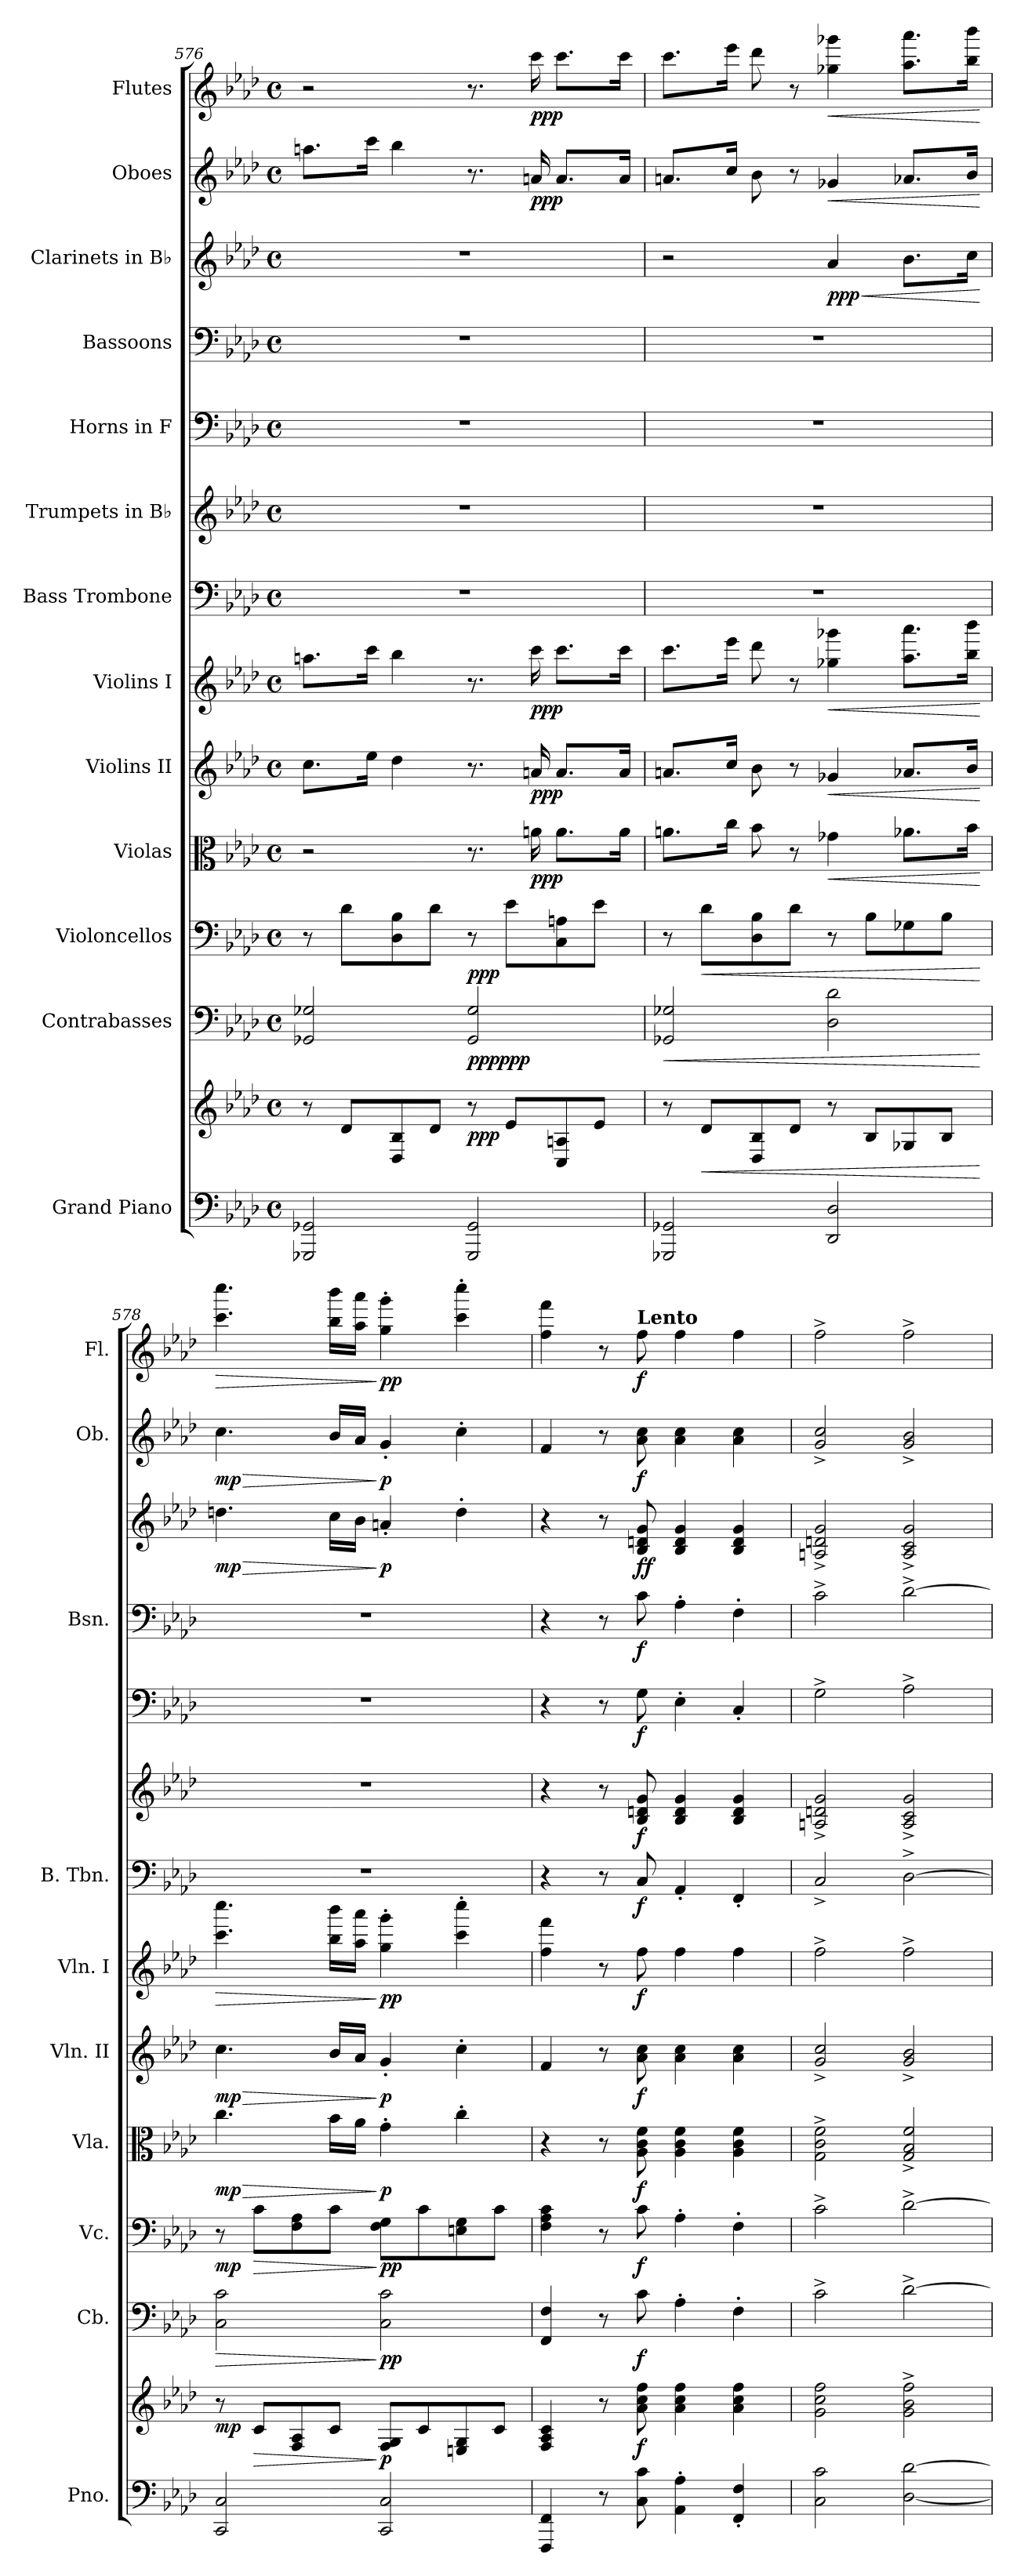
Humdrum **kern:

**kern	**kern	**dynam	**kern	**dynam	**kern	**dynam	**kern	**dynam	**kern	**dynam	**kern	**dynam	**kern	**dynam	**kern	**dynam	**kern	**dynam	**kern	**dynam	**kern	**dynam	**kern	**dynam	**kern	**dynam
*part13	*part13	*part13	*part12	*part12	*part11	*part11	*part10	*part10	*part9	*part9	*part8	*part8	*part7	*part7	*part6	*part6	*part5	*part5	*part4	*part4	*part3	*part3	*part2	*part2	*part1	*part1
*staff14	*staff13	*staff13/14	*staff12	*staff12	*staff11	*staff11	*staff10	*staff10	*staff9	*staff9	*staff8	*staff8	*staff7	*staff7	*staff6	*staff6	*staff5	*staff5	*staff4	*staff4	*staff3	*staff3	*staff2	*staff2	*staff1	*staff1
*I"Grand Piano	*	*	*I"Contrabasses	*	*I"Violoncellos	*	*I"Violas	*	*I"Violins II	*	*I"Violins I	*	*I"Bass Trombone	*	*I"Trumpets in B♭	*	*I"Horns in F	*	*I"Bassoons	*	*I"Clarinets in B♭	*	*I"Oboes	*	*I"Flutes	*
*I'Pno.	*	*	*I'Cb.	*	*I'Vc.	*	*I'Vla.	*	*I'Vln. II	*	*I'Vln. I	*	*I'B. Tbn.	*	*	*	*	*	*I'Bsn.	*	*	*	*I'Ob.	*	*I'Fl.	*
!!LO:PB:g=z
*clefF4	*clefG2	*	*clefF4	*	*clefF4	*	*clefC3	*	*clefG2	*	*clefG2	*	*clefF4	*	*clefG2	*	*clefF4	*	*clefF4	*	*clefG2	*	*clefG2	*	*clefG2	*
*	*	*	*ITrd7c12	*	*	*	*	*	*	*	*	*	*	*	*ITrd1c2	*	*ITrd4c7	*	*	*	*ITrd1c2	*	*	*	*	*
*k[b-e-a-d-]	*k[b-e-a-d-]	*	*k[b-e-a-d-]	*	*k[b-e-a-d-]	*	*k[b-e-a-d-]	*	*k[b-e-a-d-]	*	*k[b-e-a-d-]	*	*k[b-e-a-d-]	*	*k[b-e-a-d-g-c-]	*	*k[b-e-a-d-g-]	*	*k[b-e-a-d-]	*	*k[b-e-a-d-g-c-]	*	*k[b-e-a-d-]	*	*k[b-e-a-d-]	*
*M4/4	*M4/4	*	*M4/4	*	*M4/4	*	*M4/4	*	*M4/4	*	*M4/4	*	*M4/4	*	*M4/4	*	*M4/4	*	*M4/4	*	*M4/4	*	*M4/4	*	*M4/4	*
*met(c)	*met(c)	*	*met(c)	*	*met(c)	*	*met(c)	*	*met(c)	*	*met(c)	*	*met(c)	*	*met(c)	*	*met(c)	*	*met(c)	*	*met(c)	*	*met(c)	*	*met(c)	*
=576	=576	=576	=576	=576	=576	=576	=576	=576	=576	=576	=576	=576	=576	=576	=576	=576	=576	=576	=576	=576	=576	=576	=576	=576	=576	=576
2GGG-X/ 2GG-X/	8r	.	2GGG-X/ 2GG-X/	.	8r	.	2r	.	8.cc\L	.	8.aan\L	.	1r	.	1r	.	1r	.	1r	.	1r	.	8.aan\L	.	2r	.
.	8d-/L	.	.	.	8d-\L	.	.	.	.	.	.	.	.	.	.	.	.	.	.	.	.	.	.	.	.	.
.	.	.	.	.	.	.	.	.	16ee-\Jk	.	16ccc\Jk	.	.	.	.	.	.	.	.	.	.	.	16ccc\Jk	.	.	.
.	8D-/ 8B-/	.	.	.	8D-\ 8B-\	.	.	.	4dd-\	.	4bb-\	.	.	.	.	.	.	.	.	.	.	.	4bb-\	.	.	.
.	8d-/J	.	.	.	8d-\J	.	.	.	.	.	.	.	.	.	.	.	.	.	.	.	.	.	.	.	.	.
!	!	!LO:DY:b	!	!LO:DY:b	!	!	!	!	!	!	!	!	!	!	!	!	!	!	!	!	!	!	!	!	!	!
!	!	!	!	!LO:DY:n=1:b	!	!LO:DY:b	!	!	!	!	!	!	!	!	!	!	!	!	!	!	!	!	!	!	!	!
2GGG-/ 2GG-/	8r	ppp	2GGG-/ 2GG-/	ppp ppp	8r	ppp	8.r	.	8.r	.	8.r	.	.	.	.	.	.	.	.	.	.	.	8.r	.	8.r	.
.	8e-/L	.	.	.	8e-\L	.	.	.	.	.	.	.	.	.	.	.	.	.	.	.	.	.	.	.	.	.
!	!	!	!	!	!	!	!	!LO:DY:b	!	!LO:DY:b	!	!LO:DY:b	!	!	!	!	!	!	!	!	!	!	!	!LO:DY:b	!	!LO:DY:b
.	.	.	.	.	.	.	16an\	ppp	16an/	ppp	16ccc\	ppp	.	.	.	.	.	.	.	.	.	.	16an/	ppp	16ccc\	ppp
.	8C/ 8An/	.	.	.	8C\ 8An\	.	8.a\L	.	8.a/L	.	8.ccc\L	.	.	.	.	.	.	.	.	.	.	.	8.a/L	.	8.ccc\L	.
.	8e-/J	.	.	.	8e-\J	.	.	.	.	.	.	.	.	.	.	.	.	.	.	.	.	.	.	.	.	.
.	.	.	.	.	.	.	16a\Jk	.	16a/Jk	.	16ccc\Jk	.	.	.	.	.	.	.	.	.	.	.	16a/Jk	.	16ccc\Jk	.
=577	=577	=577	=577	=577	=577	=577	=577	=577	=577	=577	=577	=577	=577	=577	=577	=577	=577	=577	=577	=577	=577	=577	=577	=577	=577	=577
!	!	!	!	!LO:HP:b	!	!	!	!	!	!	!	!	!	!	!	!	!	!	!	!	!	!	!	!	!	!
2GGG-X/ 2GG-X/	8r	.	2GGG-X/ 2GG-X/	<	8r	.	8.an\L	.	8.an/L	.	8.ccc\L	.	1r	.	1r	.	1r	.	1r	.	2r	.	8.an/L	.	8.ccc\L	.
!	!	!LO:HP:b	!	!	!	!LO:HP:b	!	!	!	!	!	!	!	!	!	!	!	!	!	!	!	!	!	!	!	!
.	8d-/L	<	.	.	8d-\L	<	.	.	.	.	.	.	.	.	.	.	.	.	.	.	.	.	.	.	.	.
.	.	.	.	.	.	.	16cc\Jk	.	16cc/Jk	.	16eee-\Jk	.	.	.	.	.	.	.	.	.	.	.	16cc/Jk	.	16eee-\Jk	.
.	8D-/ 8B-/	.	.	.	8D-\ 8B-\	.	8b-\	.	8b-\	.	8ddd-\	.	.	.	.	.	.	.	.	.	.	.	8b-\	.	8ddd-\	.
.	8d-/J	.	.	.	8d-\J	.	8r	.	8r	.	8r	.	.	.	.	.	.	.	.	.	.	.	8r	.	8r	.
!	!	!	!	!	!	!	!	!LO:HP:b	!	!LO:HP:b	!	!LO:HP:b	!	!	!	!	!	!	!	!	!	!LO:HP:b	!	!LO:HP:b	!	!LO:HP:b
!	!	!	!	!	!	!	!	!	!	!	!	!	!	!	!	!	!	!	!	!	!	!LO:DY:n=1:b	!	!	!	!
2DD-/ 2D-/	8r	.	2DD-\ 2D-\	.	8r	.	4g-X\	<	4g-X/	<	4gg-X\ 4ggg-X\	<	.	.	.	.	.	.	.	.	4g-/	< ppp	4g-X/	<	4gg-X\ 4ggg-X\	<
.	8B-/L	.	.	.	8B-\L	.	.	.	.	.	.	.	.	.	.	.	.	.	.	.	.	.	.	.	.	.
.	8G-X/	.	.	.	8G-X\	.	8.a-X\L	.	8.a-X/L	.	8.aa-\ 8.aaa-\L	.	.	.	.	.	.	.	.	.	8.a-\L	.	8.a-X/L	.	8.aa-\ 8.aaa-\L	.
.	8B-/J	.	.	.	8B-\J	.	.	.	.	.	.	.	.	.	.	.	.	.	.	.	.	.	.	.	.	.
.	.	.	.	.	.	.	16b-\Jk	.	16b-/Jk	.	16bb-\ 16bbb-\Jk	.	.	.	.	.	.	.	.	.	16b-\Jk	.	16b-/Jk	.	16bb-\ 16bbb-\Jk	.
.	.	[	.	[	.	[	.	[	.	[	.	[	.	.	.	.	.	.	.	.	.	[	.	[	.	[
=578	=578	=578	=578	=578	=578	=578	=578	=578	=578	=578	=578	=578	=578	=578	=578	=578	=578	=578	=578	=578	=578	=578	=578	=578	=578	=578
!	!	!LO:DY:b	!	!LO:HP:b	!	!	!	!LO:HP:b	!	!LO:HP:b	!	!LO:HP:b	!	!	!	!	!	!	!	!	!	!LO:HP:b	!	!LO:HP:b	!	!LO:HP:b
!	!	!	!	!LO:DY:n=1:b	!	!	!	!	!	!	!	!	!	!	!	!	!	!	!	!	!	!	!	!	!	!
!	!	!	!	!LO:DY:n=2:b	!	!LO:DY:b	!	!LO:DY:n=1:b	!	!LO:DY:n=1:b	!	!LO:DY:n=1:b	!	!	!	!	!	!	!	!	!	!	!	!	!	!
!	!	!	!	!	!	!	!	!	!	!	!	!LO:DY:n=2:b	!	!	!	!	!	!	!	!	!	!LO:DY:n=1:b	!	!LO:DY:n=1:b	!	!LO:DY:n=1:b
!	!	!	!	!	!	!	!	!	!	!	!	!	!	!	!	!	!	!	!	!	!	!	!	!	!	!LO:DY:n=2:b
2CC/ 2C/	8r	mp	2CC\ 2C\	> mp mp	8r	mp	4.cc\	> mp	4.cc\	> mp	4.ccc\ 4.cccc\	> mp mp	1r	.	1r	.	1r	.	1r	.	4.ccn\	> mp	4.cc\	> mp	4.ccc\ 4.cccc\	> mp mp
!	!	!LO:HP:b	!	!	!	!LO:HP:b	!	!	!	!	!	!	!	!	!	!	!	!	!	!	!	!	!	!	!	!
.	8c/L	>	.	.	8c\L	>	.	.	.	.	.	.	.	.	.	.	.	.	.	.	.	.	.	.	.	.
.	8F/ 8A-/	.	.	.	8F\ 8A-\	.	.	.	.	.	.	.	.	.	.	.	.	.	.	.	.	.	.	.	.	.
.	8c/J	.	.	.	8c\J	.	16b-\LL	.	16b-/LL	.	16bb-\ 16bbb-\LL	.	.	.	.	.	.	.	.	.	16b-\LL	.	16b-/LL	.	16bb-\ 16bbb-\LL	.
.	.	.	.	.	.	.	16a-\JJ	.	16a-/JJ	.	16aa-\ 16aaa-\JJ	.	.	.	.	.	.	.	.	.	16a-\JJ	.	16a-/JJ	.	16aa-\ 16aaa-\JJ	.
!	!	!LO:DY:n=1:b	!	!LO:DY:n=3:b	!	!	!	!	!	!	!	!	!	!	!	!	!	!	!	!	!	!	!	!	!	!
!	!	!	!	!LO:DY:n=4:b	!	!LO:DY:n=1:b	!	!	!	!	!	!	!	!	!	!	!	!	!	!	!	!	!	!	!	!
!	!	!	!	!	!	!LO:DY:n=2:b	!	!LO:DY:n=2:b	!	!LO:DY:n=2:b	!	!LO:DY:n=3:b	!	!	!	!	!	!	!	!	!	!	!	!	!	!
!	!	!	!	!	!	!	!	!	!	!	!	!LO:DY:n=4:b	!	!	!	!	!	!	!	!	!	!LO:DY:n=2:b	!	!LO:DY:n=2:b	!	!LO:DY:n=3:b
!	!	!	!	!	!	!	!	!	!	!	!	!	!	!	!	!	!	!	!	!	!	!	!	!	!	!LO:DY:n=4:b
2CC/ 2C/	8F/ 8G/L	] p	2CC\ 2C\	] p p	8F\ 8G\L	] p p	4g'\	] p	4g'/	] p	4gg\' 4ggg\'	] p p	.	.	.	.	.	.	.	.	4gn'/	] p	4g'/	] p	4gg\' 4ggg\'	] p p
.	8c/	.	.	.	8c\	.	.	.	.	.	.	.	.	.	.	.	.	.	.	.	.	.	.	.	.	.
.	8En/ 8G/	.	.	.	8En\ 8G\	.	4cc'\	.	4cc'\	.	4ccc\' 4cccc\'	.	.	.	.	.	.	.	.	.	4cc'\	.	4cc'\	.	4ccc\' 4cccc\'	.
.	8c/J	.	.	.	8c\J	.	.	.	.	.	.	.	.	.	.	.	.	.	.	.	.	.	.	.	.	.
=579	=579	=579	=579	=579	=579	=579	=579	=579	=579	=579	=579	=579	=579	=579	=579	=579	=579	=579	=579	=579	=579	=579	=579	=579	=579	=579
4FFF/ 4FF/	4F/ 4A-/ 4c/	.	4FFF/ 4FF/	.	4F\ 4A-\ 4c\	.	4r	.	4f/	.	4ff\ 4fff\	.	4r	.	4r	.	4r	.	4r	.	4r	.	4f/	.	4ff\ 4fff\	.
8r	8r	.	8r	.	8r	.	8r	.	8r	.	8r	.	8r	.	8r	.	8r	.	8r	.	8r	.	8r	.	8r	.
*	*	*	*	*	*	*	*	*	*	*	*	*	*	*	*	*	*	*	*	*	*	*	*	*	*MM84	*
!	!	!	!	!	!	!	!	!	!	!	!	!	!	!	!	!	!	!	!	!	!	!	!	!	!LO:TX:a:B:t=Lento	!
!	!	!LO:DY:b	!	!LO:DY:b	!	!LO:DY:b	!	!LO:DY:b	!	!LO:DY:b	!	!LO:DY:b	!	!LO:DY:b	!	!LO:DY:b	!	!LO:DY:b	!	!LO:DY:b	!	!LO:DY:b	!	!	!	!
!	!	!	!	!	!	!	!	!	!	!	!	!	!	!	!	!	!	!	!	!	!	!LO:DY:n=1:b	!	!LO:DY:b	!	!LO:DY:b
8C\ 8c\	8a-\ 8cc\ 8ff\	f	8C\	f	8c\	f	8A-\ 8c\ 8f\	f	8a-\ 8cc\	f	8ff\	f	8C/	f	8A-/ 8cn/ 8f/	f	8C\	f	8c\	f	8A-/ 8cn/ 8f/	f f	8a-\ 8cc\	f	8ff\	f
4AA-\' 4A-\'	4a-\ 4cc\ 4ff\	.	4AA-'\	.	4A-'\	.	4A-\ 4c\ 4f\	.	4a-\ 4cc\	.	4ff\	.	4AA-'/	.	4A-/ 4c/ 4f/	.	4AA-'\	.	4A-'\	.	4A-/ 4c/ 4f/	.	4a-\ 4cc\	.	4ff\	.
4FF/' 4F/'	4a-\ 4cc\ 4ff\	.	4FF'\	.	4F'\	.	4A-\ 4c\ 4f\	.	4a-\ 4cc\	.	4ff\	.	4FF'/	.	4A-/ 4c/ 4f/	.	4FF'/	.	4F'\	.	4A-/ 4c/ 4f/	.	4a-\ 4cc\	.	4ff\	.
=580	=580	=580	=580	=580	=580	=580	=580	=580	=580	=580	=580	=580	=580	=580	=580	=580	=580	=580	=580	=580	=580	=580	=580	=580	=580	=580
2C\ 2c\	2g\ 2cc\ 2ff\	.	2C^\	.	2c^\	.	2G\^ 2c\^ 2f\^	.	2g/^ 2cc/^	.	2ff^\	.	2C^/	.	2Gn/^ 2cn/^ 2f/^	.	2C^\	.	2c^\	.	2Gn/^ 2cn/^ 2f/^	.	2g/^ 2cc/^	.	2ff^\	.
[2D-\ [2d-\	2g\^ 2b-\^ 2ff\^	.	[2D-^\	.	[2d-^\	.	2G/^ 2B-/^ 2f/^	.	2g/^ 2b-/^	.	2ff^\	.	[2D-^\	.	2G/^ 2B-/^ 2f/^	.	2D-^\	.	[2d-^\	.	2G/^ 2B-/^ 2f/^	.	2g/^ 2b-/^	.	2ff^\	.
=	=	=	=	=	=	=	=	=	=	=	=	=	=	=	=	=	=	=	=	=	=	=	=	=	=	=
*-	*-	*-	*-	*-	*-	*-	*-	*-	*-	*-	*-	*-	*-	*-	*-	*-	*-	*-	*-	*-	*-	*-	*-	*-	*-	*-
